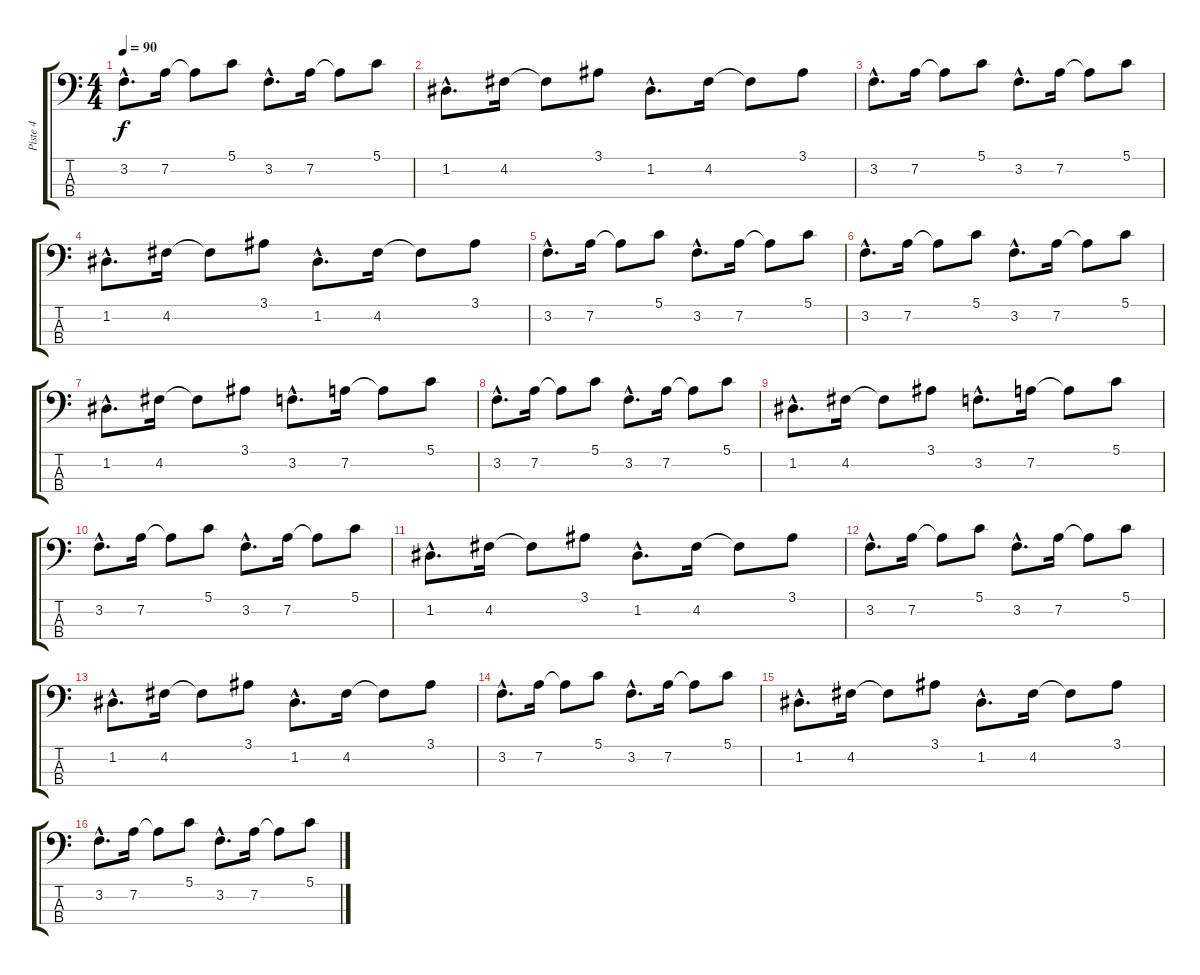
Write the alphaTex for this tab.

\track ("Piste 4" "Piste 4") {instrument acousticbass}
\staff {score tabs}
\tuning (G2 D2 A1 E1) {hide}
\ts (4 4)
\tempo 90
\clef f4
\ks c
3.2{hac}.8{d dy f} 7.2.16 7.2{t}.8 5.1.8 3.2{hac}.8{d} 7.2.16 7.2{t}.8 5.1.8 |
1.2{hac}.8{d} 4.2.16 4.2{t}.8 3.1.8 1.2{hac}.8{d} 4.2.16 4.2{t}.8 3.1.8 |
3.2{hac}.8{d} 7.2.16 7.2{t}.8 5.1.8 3.2{hac}.8{d} 7.2.16 7.2{t}.8 5.1.8 |
1.2{hac}.8{d} 4.2.16 4.2{t}.8 3.1.8 1.2{hac}.8{d} 4.2.16 4.2{t}.8 3.1.8 |
3.2{hac}.8{d} 7.2.16 7.2{t}.8 5.1.8 3.2{hac}.8{d} 7.2.16 7.2{t}.8 5.1.8 |
3.2{hac}.8{d} 7.2.16 7.2{t}.8 5.1.8 3.2{hac}.8{d} 7.2.16 7.2{t}.8 5.1.8 |
1.2{hac}.8{d} 4.2.16 4.2{t}.8 3.1.8 3.2{hac}.8{d} 7.2.16 7.2{t}.8 5.1.8 |
3.2{hac}.8{d} 7.2.16 7.2{t}.8 5.1.8 3.2{hac}.8{d} 7.2.16 7.2{t}.8 5.1.8 |
1.2{hac}.8{d} 4.2.16 4.2{t}.8 3.1.8 3.2{hac}.8{d} 7.2.16 7.2{t}.8 5.1.8 |
3.2{hac}.8{d} 7.2.16 7.2{t}.8 5.1.8 3.2{hac}.8{d} 7.2.16 7.2{t}.8 5.1.8 |
1.2{hac}.8{d} 4.2.16 4.2{t}.8 3.1.8 1.2{hac}.8{d} 4.2.16 4.2{t}.8 3.1.8 |
3.2{hac}.8{d} 7.2.16 7.2{t}.8 5.1.8 3.2{hac}.8{d} 7.2.16 7.2{t}.8 5.1.8 |
1.2{hac}.8{d} 4.2.16 4.2{t}.8 3.1.8 1.2{hac}.8{d} 4.2.16 4.2{t}.8 3.1.8 |
3.2{hac}.8{d} 7.2.16 7.2{t}.8 5.1.8 3.2{hac}.8{d} 7.2.16 7.2{t}.8 5.1.8 |
1.2{hac}.8{d} 4.2.16 4.2{t}.8 3.1.8 1.2{hac}.8{d} 4.2.16 4.2{t}.8 3.1.8 |
3.2{hac}.8{d} 7.2.16 7.2{t}.8 5.1.8 3.2{hac}.8{d} 7.2.16 7.2{t}.8 5.1.8
